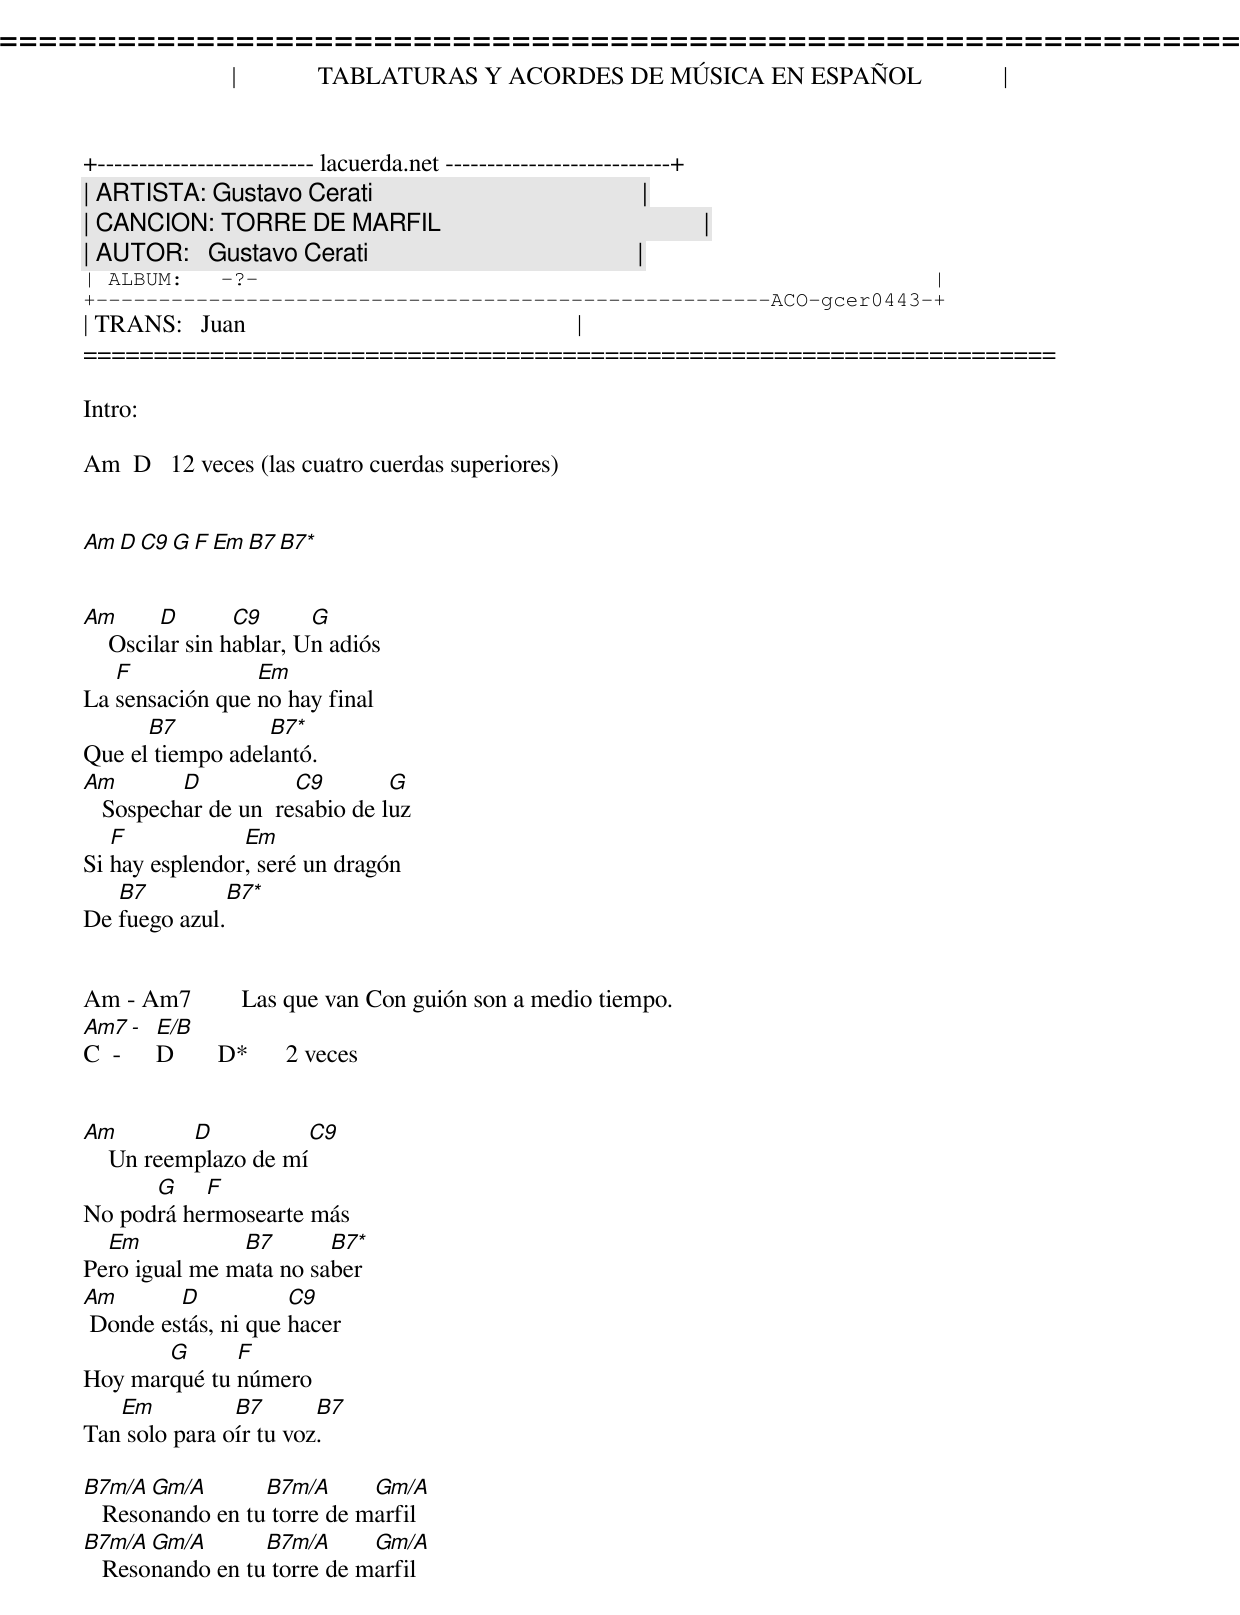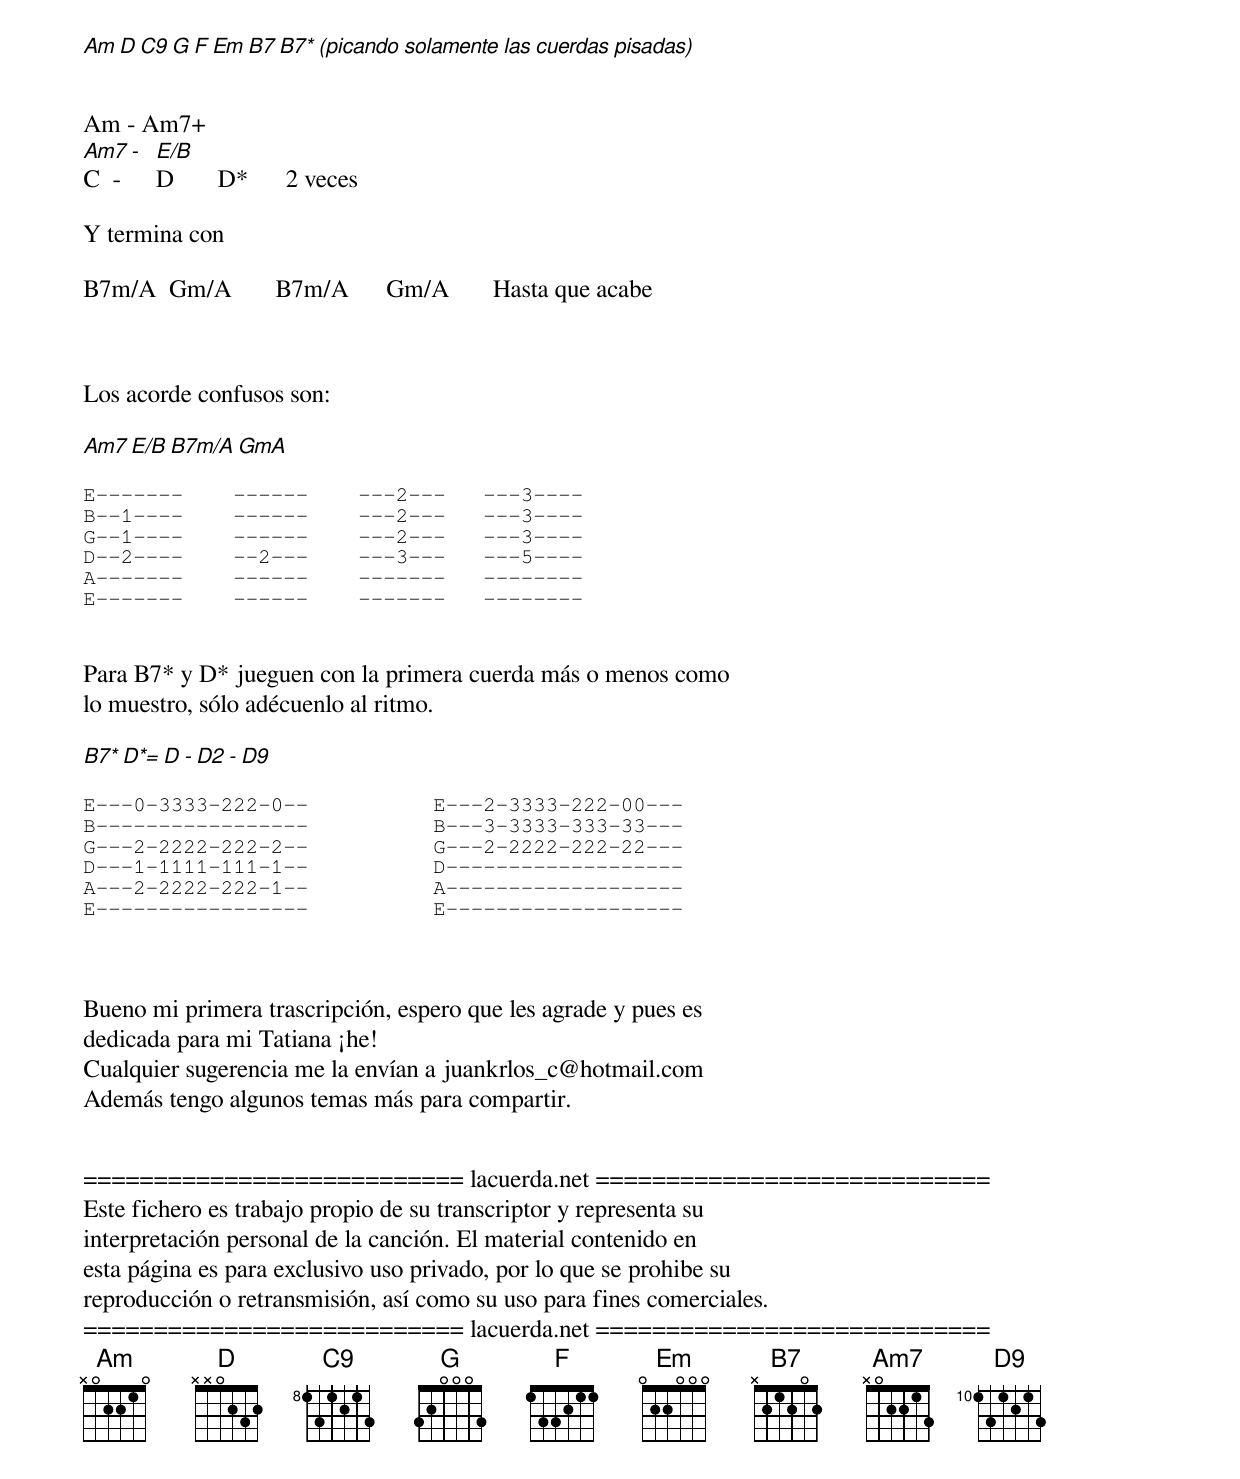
=====================================================================
|             TABLATURAS Y ACORDES DE MÚSICA EN ESPAÑOL             |
+-------------------------- lacuerda.net ---------------------------+
| ARTISTA: Gustavo Cerati                                           |
| CANCION: TORRE DE MARFIL                                          |
| AUTOR:   Gustavo Cerati                                           |
| ALBUM:   -?-                                                      |
+------------------------------------------------------ACO-gcer0443-+
| TRANS:   Juan                                                     |
=====================================================================

Intro:

Am  D   12 veces (las cuatro cuerdas superiores)


Am  D  C9  G  F  Em  B7  B7*


Am       D       C9      G
    Oscilar sin hablar, Un adiós
   F             Em
La sensación que no hay final
      B7          B7*
Que el tiempo adelantó.
Am        D           C9        G
   Sospechar de un  resabio de luz
   F            Em
Si hay esplendor, seré un dragón
   B7          B7*
De fuego azul.


Am - Am7        Las que van Con guión son a medio tiempo.
Am7 - E/B
C  -  D       D*      2 veces


Am         D          C9
    Un reemplazo de mí
      G    F
No podrá hermosearte más
  Em           B7       B7*
Pero igual me mata no saber
Am       D           C9
 Donde estás, ni que hacer
       G      F
Hoy marqué tu número
   Em          B7       B7
Tan solo para oír tu voz.

B7m/A  Gm/A       B7m/A      Gm/A
   Resonando en tu torre de marfil
B7m/A  Gm/A       B7m/A      Gm/A
   Resonando en tu torre de marfil



Am  D  C9  G  F  Em  B7  B7* (picando solamente las cuerdas pisadas)


Am - Am7+
Am7 - E/B
C  -  D       D*      2 veces

Y termina con

B7m/A  Gm/A       B7m/A      Gm/A       Hasta que acabe



Los acorde confusos son:

   Am7       E/B     B7m/A    GmA

E-------    ------    ---2---   ---3----
B--1----    ------    ---2---   ---3----
G--1----    ------    ---2---   ---3----
D--2----    --2---    ---3---   ---5----
A-------    ------    -------   --------
E-------    ------    -------   --------


Para B7* y D* jueguen con la primera cuerda más o menos como
lo muestro, sólo adécuenlo al ritmo.

      B7*                   D*= D - D2 - D9

E---0-3333-222-0--          E---2-3333-222-00---
B-----------------          B---3-3333-333-33---
G---2-2222-222-2--          G---2-2222-222-22---
D---1-1111-111-1--          D-------------------
A---2-2222-222-1--          A-------------------
E-----------------          E-------------------



Bueno mi primera trascripción, espero que les agrade y pues es
dedicada para mi Tatiana ¡he!
Cualquier sugerencia me la envían a juankrlos_c@hotmail.com
Además tengo algunos temas más para compartir.


=========================== lacuerda.net ============================
Este fichero es trabajo propio de su transcriptor y representa su
interpretación personal de la canción. El material contenido en
esta página es para exclusivo uso privado, por lo que se prohibe su
reproducción o retransmisión, así como su uso para fines comerciales.
=========================== lacuerda.net ============================
